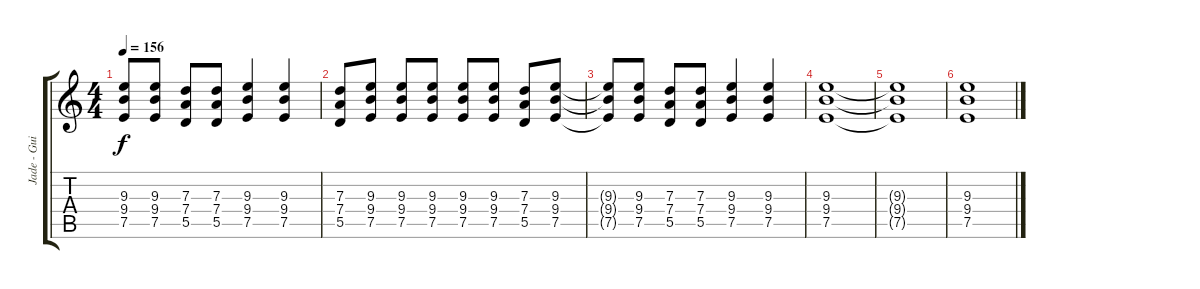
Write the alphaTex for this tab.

\track ("Jade - Guitar" "Jade - Gui") {instrument overdrivenguitar}
\staff {score tabs}
\tuning (E4 B3 G3 D3 A2 E2) {hide}
\ts (4 4)
\tempo 156
\clef g2
\ks c
(9.3{t} 9.4{t} 7.5{t}).8{dy f} (9.3 9.4 7.5).8 (7.3 7.4 5.5).8 (7.3 7.4 5.5).8 (9.3 9.4 7.5).4 (9.3 9.4 7.5).4 |
(7.3 7.4 5.5).8 (9.3 9.4 7.5).8 (9.3 9.4 7.5).8 (9.3 9.4 7.5).8 (9.3 9.4 7.5).8 (9.3 9.4 7.5).8 (7.3 7.4 5.5).8 (9.3 9.4 7.5).8 |
(9.3{t} 9.4{t} 7.5{t}).8 (9.3 9.4 7.5).8 (7.3 7.4 5.5).8 (7.3 7.4 5.5).8 (9.3 9.4 7.5).4 (9.3 9.4 7.5).4 |
(9.3 9.4 7.5).1 |
(9.3{t} 9.4{t} 7.5{t}).1 |
(9.3 9.4 7.5).1
